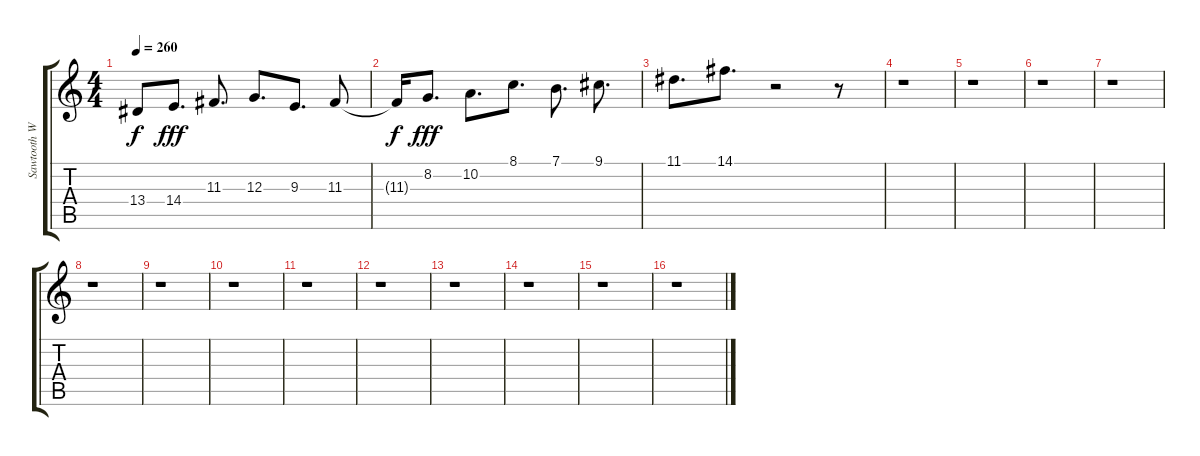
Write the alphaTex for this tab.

\track ("Sawtooth Wave" "Sawtooth W") {instrument lead2sawtooth}
\staff {score tabs}
\tuning (E4 B3 G3 D3 A2 E2) {hide}
\ts (4 4)
\tempo 260
\clef g2
\ks c
13.4{t}.8{dy f} 14.4.8{d dy fff} 11.3.8{d} 12.3.8{d} 9.3.8{d} 11.3.8 |
11.3{t}.16{dy f} 8.2.8{d dy fff} 10.2.8{d} 8.1.8{d} 7.1.8{d} 9.1.8{d} |
11.1.8{d} 14.1.8{d} r.2 r.8 |
r.1 |
r.1 |
r.1 |
r.1 |
r.1 |
r.1 |
r.1 |
r.1 |
r.1 |
r.1 |
r.1 |
r.1 |
r.1
